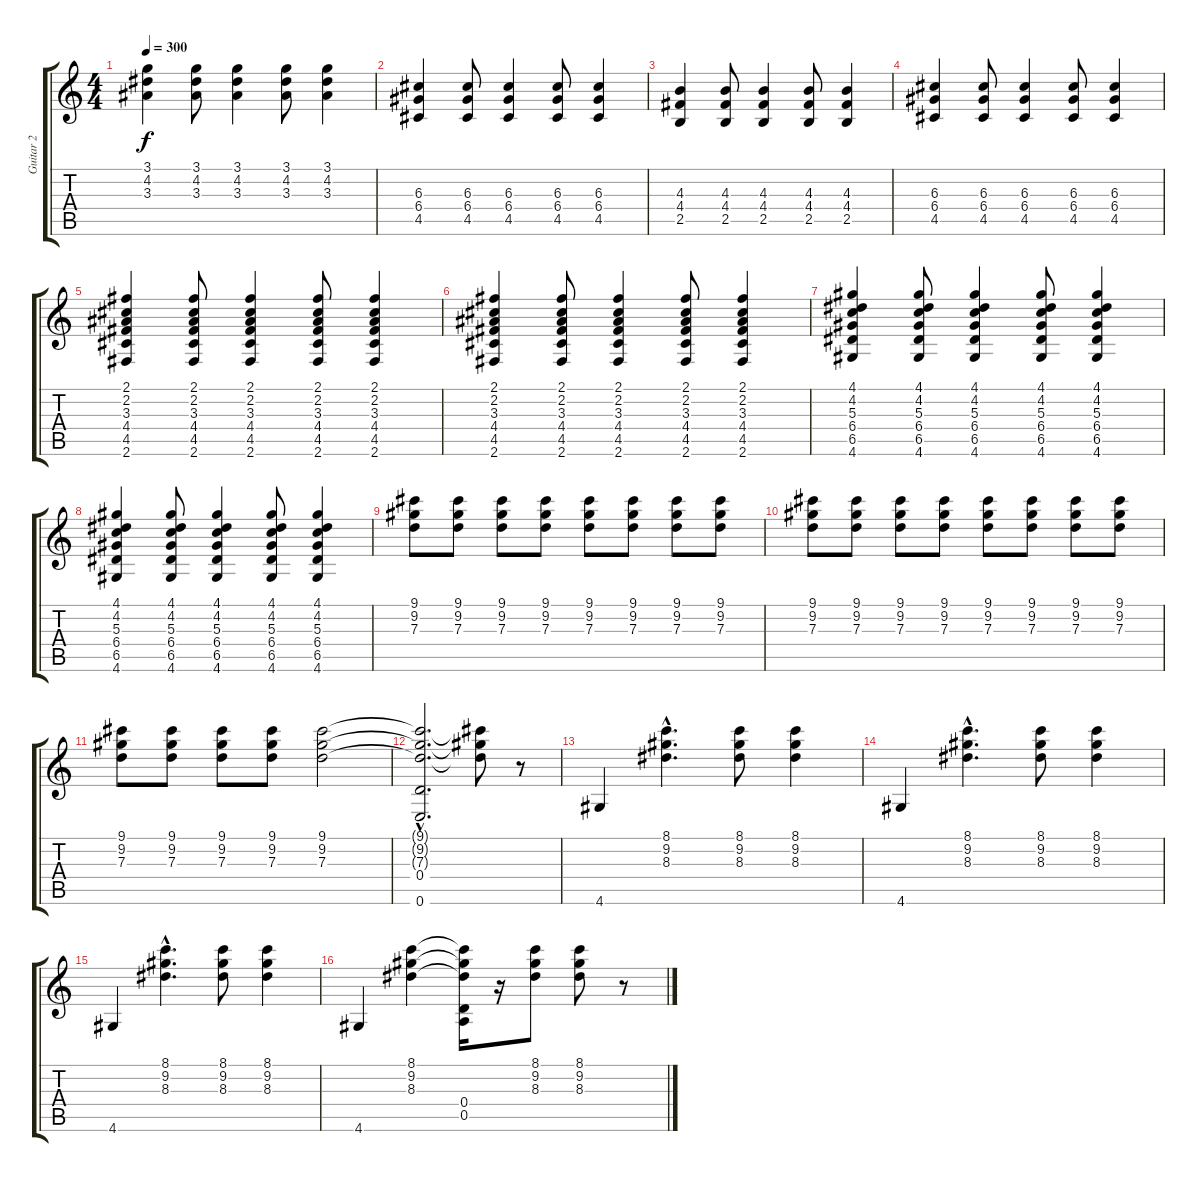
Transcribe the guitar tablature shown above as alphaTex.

\track ("Guitar 2" "Guitar 2") {instrument distortionguitar}
\staff {score tabs}
\tuning (E4 B3 G3 D3 A2 E2) {hide}
\ts (4 4)
\tempo 300
\clef g2
\ks c
(3.1 4.2 3.3).4{dy f} (3.1 4.2 3.3).8 (3.1 4.2 3.3).4 (3.1 4.2 3.3).8 (3.1 4.2 3.3).4 |
(6.3 6.4 4.5).4 (6.3 6.4 4.5).8 (6.3 6.4 4.5).4 (6.3 6.4 4.5).8 (6.3 6.4 4.5).4 |
(4.3 4.4 2.5).4 (4.3 4.4 2.5).8 (4.3 4.4 2.5).4 (4.3 4.4 2.5).8 (4.3 4.4 2.5).4 |
(6.3 6.4 4.5).4 (6.3 6.4 4.5).8 (6.3 6.4 4.5).4 (6.3 6.4 4.5).8 (6.3 6.4 4.5).4 |
(2.1 2.2 3.3 4.4 4.5 2.6).4 (2.1 2.2 3.3 4.4 4.5 2.6).8 (2.1 2.2 3.3 4.4 4.5 2.6).4 (2.1 2.2 3.3 4.4 4.5 2.6).8 (2.1 2.2 3.3 4.4 4.5 2.6).4 |
(2.1 2.2 3.3 4.4 4.5 2.6).4 (2.1 2.2 3.3 4.4 4.5 2.6).8 (2.1 2.2 3.3 4.4 4.5 2.6).4 (2.1 2.2 3.3 4.4 4.5 2.6).8 (2.1 2.2 3.3 4.4 4.5 2.6).4 |
(4.1 4.2 5.3 6.4 6.5 4.6).4 (4.1 4.2 5.3 6.4 6.5 4.6).8 (4.1 4.2 5.3 6.4 6.5 4.6).4 (4.1 4.2 5.3 6.4 6.5 4.6).8 (4.1 4.2 5.3 6.4 6.5 4.6).4 |
(4.1 4.2 5.3 6.4 6.5 4.6).4 (4.1 4.2 5.3 6.4 6.5 4.6).8 (4.1 4.2 5.3 6.4 6.5 4.6).4 (4.1 4.2 5.3 6.4 6.5 4.6).8 (4.1 4.2 5.3 6.4 6.5 4.6).4 |
(9.1 9.2 7.3).8 (9.1 9.2 7.3).8 (9.1 9.2 7.3).8 (9.1 9.2 7.3).8 (9.1 9.2 7.3).8 (9.1 9.2 7.3).8 (9.1 9.2 7.3).8 (9.1 9.2 7.3).8 |
(9.1 9.2 7.3).8 (9.1 9.2 7.3).8 (9.1 9.2 7.3).8 (9.1 9.2 7.3).8 (9.1 9.2 7.3).8 (9.1 9.2 7.3).8 (9.1 9.2 7.3).8 (9.1 9.2 7.3).8 |
(9.1 9.2 7.3).8 (9.1 9.2 7.3).8 (9.1 9.2 7.3).8 (9.1 9.2 7.3).8 (9.1 9.2 7.3).2 |
(9.1{hac t} 9.2{hac t} 7.3{hac t} 0.4{hac} 0.6{hac}).2{d} (9.1{t} 9.2{t} 7.3{t}).8 r.8 |
4.6.4 (8.1{hac} 9.2{hac} 8.3{hac}).4{d} (8.1 9.2 8.3).8 (8.1 9.2 8.3).4 |
4.6.4 (8.1{hac} 9.2{hac} 8.3{hac}).4{d} (8.1 9.2 8.3).8 (8.1 9.2 8.3).4 |
4.6.4 (8.1{hac} 9.2{hac} 8.3{hac}).4{d} (8.1 9.2 8.3).8 (8.1 9.2 8.3).4 |
4.6.4 (8.1 9.2 8.3).4 (8.1{t} 9.2{t} 8.3{t} 0.4 0.5).16 r.16 (8.1 9.2 8.3).8 (8.1 9.2 8.3).8 r.8
